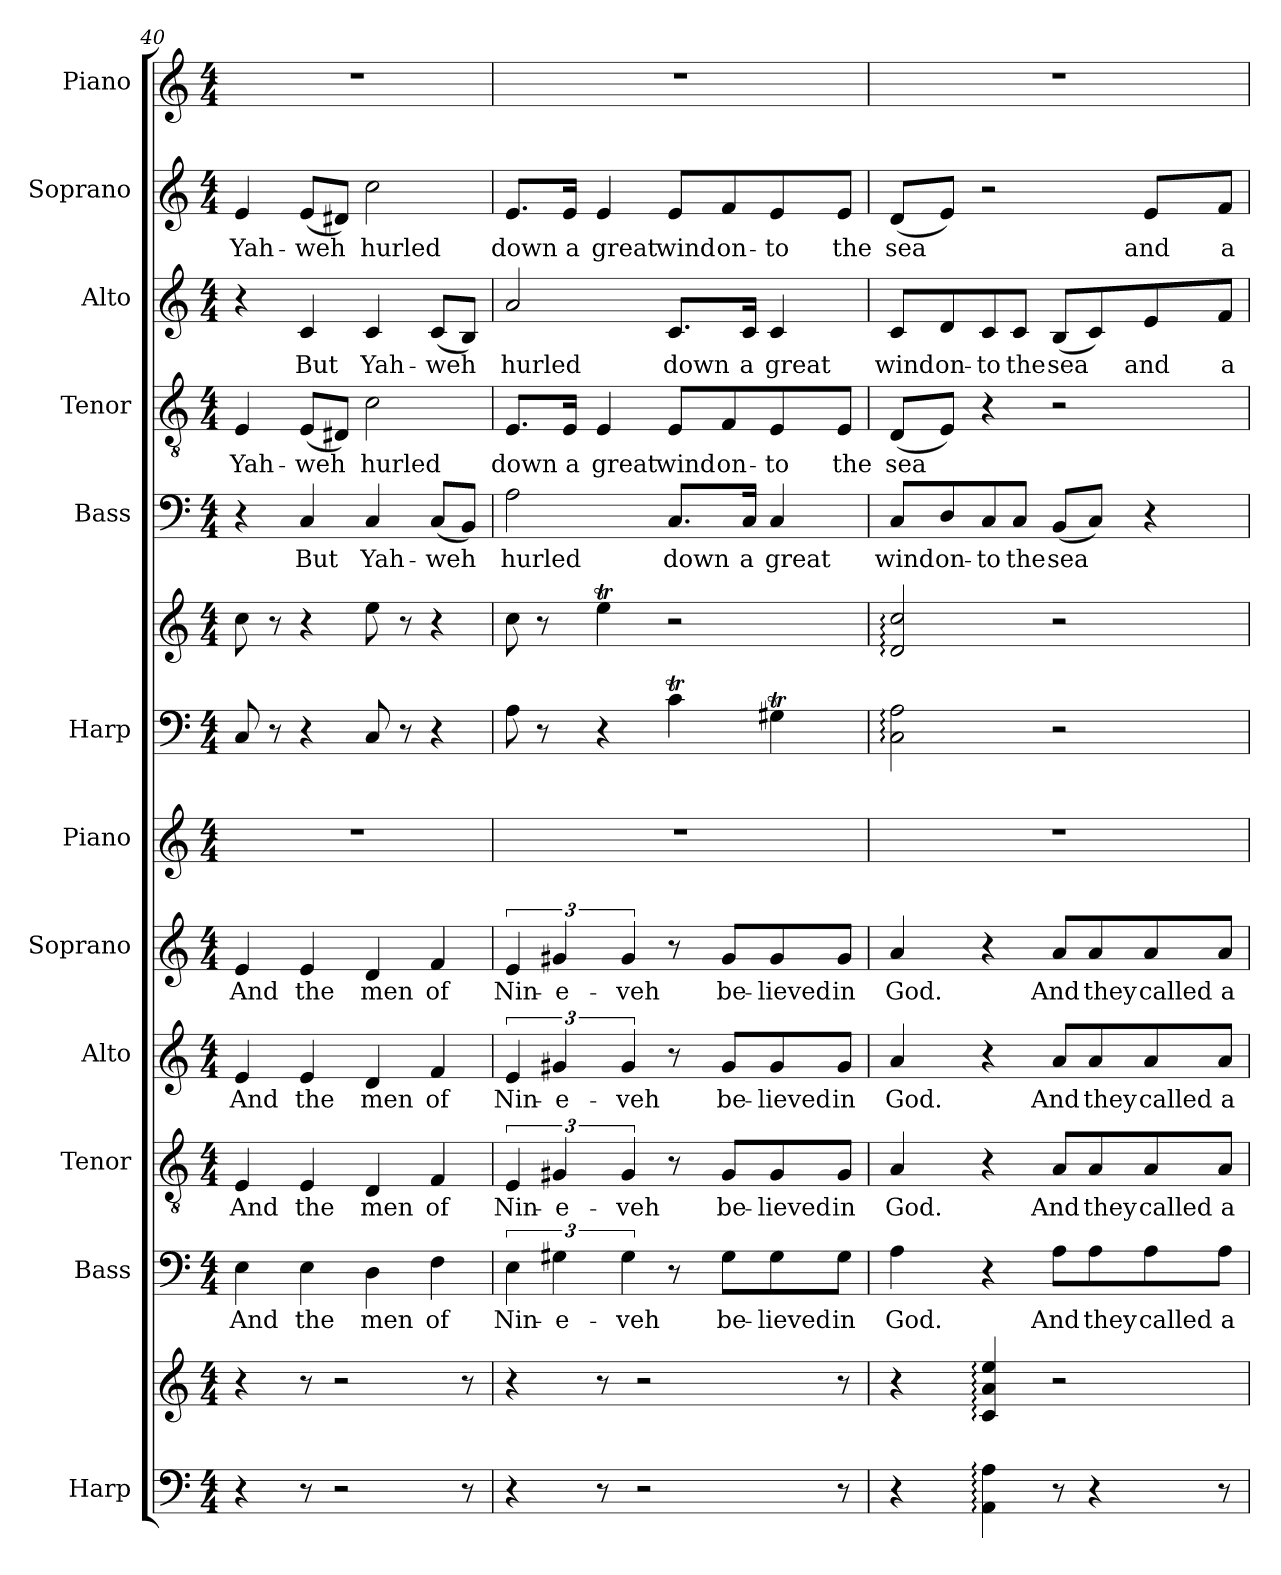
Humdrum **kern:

**kern	**kern	**kern	**text	**kern	**text	**kern	**text	**kern	**text	**kern	**kern	**kern	**kern	**text	**kern	**text	**kern	**text	**kern	**text	**kern
*part12	*part12	*part11	*part11	*part10	*part10	*part9	*part9	*part8	*part8	*part7	*part6	*part6	*part5	*part5	*part4	*part4	*part3	*part3	*part2	*part2	*part1
*staff14	*staff13	*staff12	*staff12	*staff11	*staff11	*staff10	*staff10	*staff9	*staff9	*staff8	*staff7	*staff6	*staff5	*staff5	*staff4	*staff4	*staff3	*staff3	*staff2	*staff2	*staff1
*I"Harp	*	*I"Bass	*	*I"Tenor	*	*I"Alto	*	*I"Soprano	*	*I"Piano	*I"Harp	*	*I"Bass	*	*I"Tenor	*	*I"Alto	*	*I"Soprano	*	*I"Piano
*I'Hrp.	*	*I'B.	*	*I'T.	*	*I'A.	*	*I'S.	*	*I'Pno	*I'Hrp.	*	*I'B.	*	*I'T.	*	*I'A.	*	*I'S.	*	*I'Pno
!!LO:PB:g=z
*clefF4	*clefG2	*clefF4	*	*clefGv2	*	*clefG2	*	*clefG2	*	*clefG2	*clefF4	*clefG2	*clefF4	*	*clefGv2	*	*clefG2	*	*clefG2	*	*clefG2
*k[]	*k[]	*k[]	*	*k[]	*	*k[]	*	*k[]	*	*k[]	*k[]	*k[]	*k[]	*	*k[]	*	*k[]	*	*k[]	*	*k[]
*M4/4	*M4/4	*M4/4	*	*M4/4	*	*M4/4	*	*M4/4	*	*M4/4	*M4/4	*M4/4	*M4/4	*	*M4/4	*	*M4/4	*	*M4/4	*	*M4/4
=40	=40	=40	=40	=40	=40	=40	=40	=40	=40	=40	=40	=40	=40	=40	=40	=40	=40	=40	=40	=40	=40
!	!	!	!LO:LY:b	!	!LO:LY:b	!	!LO:LY:b	!	!LO:LY:b	!	!	!	!	!	!	!LO:LY:b	!	!	!	!LO:LY:b	!
4r	4r	4E\	And	4E/	And	4e/	And	4e/	And	1r	8C/	8cc\	4r	.	4E/	Yah-	4r	.	4e/	Yah-	1r
.	.	.	.	.	.	.	.	.	.	.	8r	8r	.	.	.	.	.	.	.	.	.
!	!	!	!LO:LY:b	!	!LO:LY:b	!	!LO:LY:b	!	!LO:LY:b	!	!	!	!	!LO:LY:b	!	!LO:LY:b	!	!LO:LY:b	!	!LO:LY:b	!
8r	8r	4E\	the	4E/	the	4e/	the	4e/	the	.	4r	4r	4C/	But	(<8E/L	-weh	4c/	But	(<8e/L	-weh	.
2r	2r	.	.	.	.	.	.	.	.	.	.	.	.	.	8D#X/J)	.	.	.	8d#X/J)	.	.
!	!	!	!LO:LY:b	!	!LO:LY:b	!	!LO:LY:b	!	!LO:LY:b	!	!	!	!	!LO:LY:b	!	!LO:LY:b	!	!LO:LY:b	!	!LO:LY:b	!
.	.	4D\	men	4D/	men	4d/	men	4d/	men	.	8C/	8ee\	4C/	Yah-	2c\	hurled	4c/	Yah-	2cc\	hurled	.
.	.	.	.	.	.	.	.	.	.	.	8r	8r	.	.	.	.	.	.	.	.	.
!	!	!	!LO:LY:b	!	!LO:LY:b	!	!LO:LY:b	!	!LO:LY:b	!	!	!	!	!LO:LY:b	!	!	!	!LO:LY:b	!	!	!
.	.	4F\	of	4F/	of	4f/	of	4f/	of	.	4r	4r	(<8C/L	-weh	.	.	(<8c/L	-weh	.	.	.
8r	8r	.	.	.	.	.	.	.	.	.	.	.	8BB/J)	.	.	.	8B/J)	.	.	.	.
=41	=41	=41	=41	=41	=41	=41	=41	=41	=41	=41	=41	=41	=41	=41	=41	=41	=41	=41	=41	=41	=41
!	!	!	!LO:LY:b	!	!LO:LY:b	!	!LO:LY:b	!	!LO:LY:b	!	!	!	!	!LO:LY:b	!	!LO:LY:b	!	!LO:LY:b	!	!LO:LY:b	!
4r	4r	6E\	Nin-	6E/	Nin-	6e/	Nin-	6e/	Nin-	1r	8A\	8cc\	2A\	hurled	8.E/L	down	2a/	hurled	8.e/L	down	1r
.	.	.	.	.	.	.	.	.	.	.	8r	8r	.	.	.	.	.	.	.	.	.
!	!	!	!LO:LY:b	!	!LO:LY:b	!	!LO:LY:b	!	!LO:LY:b	!	!	!	!	!	!	!	!	!	!	!	!
.	.	6G#X\	-e-	6G#X/	-e-	6g#X/	-e-	6g#X/	-e-	.	.	.	.	.	.	.	.	.	.	.	.
!	!	!	!	!	!	!	!	!	!	!	!	!	!	!	!	!LO:LY:b	!	!	!	!LO:LY:b	!
.	.	.	.	.	.	.	.	.	.	.	.	.	.	.	16E/Jk	a	.	.	16e/Jk	a	.
!	!	!	!	!	!	!	!	!	!	!	!	!	!	!	!	!LO:LY:b	!	!	!	!LO:LY:b	!
8r	8r	.	.	.	.	.	.	.	.	.	4r	4eet\	.	.	4E/	great	.	.	4e/	great	.
!	!	!	!LO:LY:b	!	!LO:LY:b	!	!LO:LY:b	!	!LO:LY:b	!	!	!	!	!	!	!	!	!	!	!	!
.	.	6G#\	-veh	6G#/	-veh	6g#/	-veh	6g#/	-veh	.	.	.	.	.	.	.	.	.	.	.	.
2r	2r	.	.	.	.	.	.	.	.	.	.	.	.	.	.	.	.	.	.	.	.
!	!	!	!	!	!	!	!	!	!	!	!	!	!	!LO:LY:b	!	!LO:LY:b	!	!LO:LY:b	!	!LO:LY:b	!
.	.	8r	.	8r	.	8r	.	8r	.	.	4cT\	2r	8.C/L	down	8E/L	wind	8.c/L	down	8e/L	wind	.
!	!	!	!LO:LY:b	!	!LO:LY:b	!	!LO:LY:b	!	!LO:LY:b	!	!	!	!	!	!	!LO:LY:b	!	!	!	!LO:LY:b	!
.	.	8G#\L	be-	8G#/L	be-	8g#/L	be-	8g#/L	be-	.	.	.	.	.	8F/	on-	.	.	8f/	on-	.
!	!	!	!	!	!	!	!	!	!	!	!	!	!	!LO:LY:b	!	!	!	!LO:LY:b	!	!	!
.	.	.	.	.	.	.	.	.	.	.	.	.	16C/Jk	a	.	.	16c/Jk	a	.	.	.
!	!	!	!LO:LY:b	!	!LO:LY:b	!	!LO:LY:b	!	!LO:LY:b	!	!	!	!	!LO:LY:b	!	!LO:LY:b	!	!LO:LY:b	!	!LO:LY:b	!
.	.	8G#\	-lieved	8G#/	-lieved	8g#/	-lieved	8g#/	-lieved	.	4G#Xt\	.	4C/	great	8E/	-to	4c/	great	8e/	-to	.
!	!	!	!LO:LY:b	!	!LO:LY:b	!	!LO:LY:b	!	!LO:LY:b	!	!	!	!	!	!	!LO:LY:b	!	!	!	!LO:LY:b	!
8r	8r	8G#\J	in	8G#/J	in	8g#/J	in	8g#/J	in	.	.	.	.	.	8E/J	the	.	.	8e/J	the	.
=42	=42	=42	=42	=42	=42	=42	=42	=42	=42	=42	=42	=42	=42	=42	=42	=42	=42	=42	=42	=42	=42
!	!	!	!LO:LY:b	!	!LO:LY:b	!	!LO:LY:b	!	!LO:LY:b	!	!	!	!	!LO:LY:b	!	!LO:LY:b	!	!LO:LY:b	!	!LO:LY:b	!
4r	4r	4A\	God.	4A/	God.	4a/	God.	4a/	God.	1r	2C\: 2A\:	2d/: 2cc/:	8C/L	wind	(<8D/L	sea	8c/L	wind	(<8d/L	sea	1r
!	!	!	!	!	!	!	!	!	!	!	!	!	!	!LO:LY:b	!	!	!	!LO:LY:b	!	!	!
.	.	.	.	.	.	.	.	.	.	.	.	.	8D/	on-	8E/J)	.	8d/	on-	8e/J)	.	.
!	!	!	!	!	!	!	!	!	!	!	!	!	!	!LO:LY:b	!	!	!	!LO:LY:b	!	!	!
4AA\: 4A\:	4c/: 4a/: 4ee/:	4r	.	4r	.	4r	.	4r	.	.	.	.	8C/	-to	4r	.	8c/	-to	2r	.	.
!	!	!	!	!	!	!	!	!	!	!	!	!	!	!LO:LY:b	!	!	!	!LO:LY:b	!	!	!
.	.	.	.	.	.	.	.	.	.	.	.	.	8C/J	the	.	.	8c/J	the	.	.	.
!	!	!	!LO:LY:b	!	!LO:LY:b	!	!LO:LY:b	!	!LO:LY:b	!	!	!	!	!LO:LY:b	!	!	!	!LO:LY:b	!	!	!
8r	2r	8A\L	And	8A/L	And	8a/L	And	8a/L	And	.	2r	2r	(<8BB/L	sea	2r	.	(<8B/L	sea	.	.	.
!	!	!	!LO:LY:b	!	!LO:LY:b	!	!LO:LY:b	!	!LO:LY:b	!	!	!	!	!	!	!	!	!	!	!	!
4r	.	8A\	they	8A/	they	8a/	they	8a/	they	.	.	.	8C/J)	.	.	.	8c/)	.	.	.	.
!	!	!	!LO:LY:b	!	!LO:LY:b	!	!LO:LY:b	!	!LO:LY:b	!	!	!	!	!	!	!	!	!LO:LY:b	!	!LO:LY:b	!
.	.	8A\	called	8A/	called	8a/	called	8a/	called	.	.	.	4r	.	.	.	8e/	and	8e/L	and	.
!	!	!	!LO:LY:b	!	!LO:LY:b	!	!LO:LY:b	!	!LO:LY:b	!	!	!	!	!	!	!	!	!LO:LY:b	!	!LO:LY:b	!
8r	.	8A\J	a	8A/J	a	8a/J	a	8a/J	a	.	.	.	.	.	.	.	8f/J	a	8f/J	a	.
=	=	=	=	=	=	=	=	=	=	=	=	=	=	=	=	=	=	=	=	=	=
*-	*-	*-	*-	*-	*-	*-	*-	*-	*-	*-	*-	*-	*-	*-	*-	*-	*-	*-	*-	*-	*-
